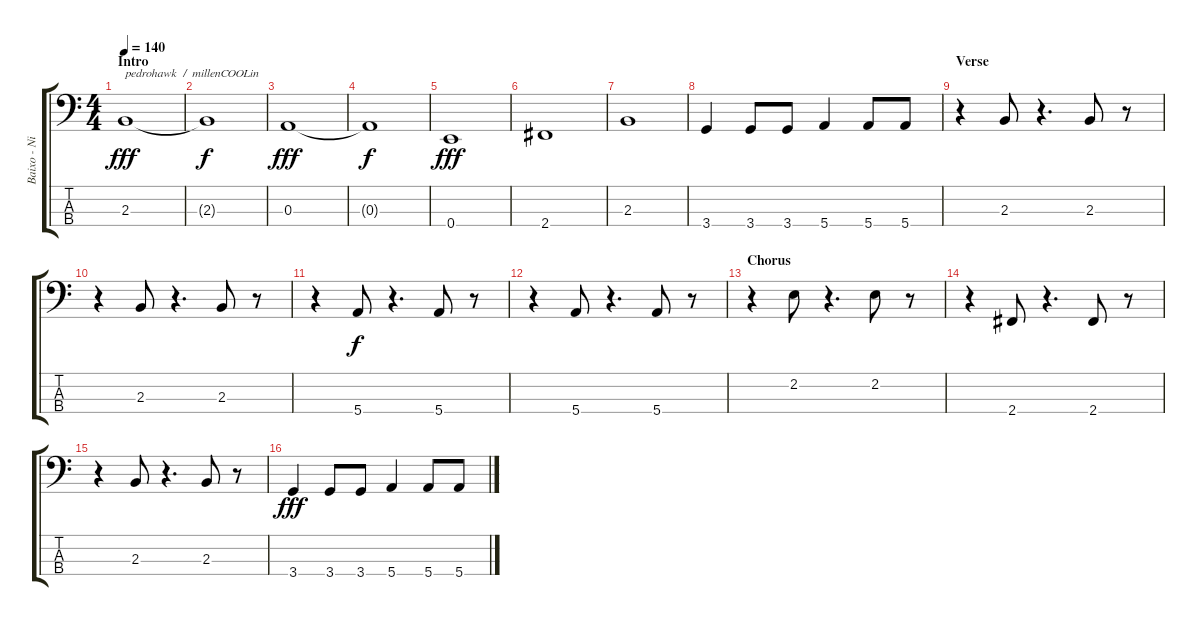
\track ("Baixo - Nikola" "Baixo - Ni") {instrument electricbasspick}
\staff {score tabs}
\tuning (G2 D2 A1 E1) {hide}
\ts (4 4)
\section ("" "Intro")
\tempo 140
\clef f4
\ks c
2.3.1{txt "pedrohawk  /  millenCOOLin" dy fff instrument electricbasspick} |
2.3{t}.1{dy f} |
0.3.1{dy fff} |
0.3{t}.1{dy f} |
0.4.1{dy fff} |
2.4.1 |
2.3.1 |
3.4.4 3.4.8 3.4.8 5.4.4 5.4.8 5.4.8 |
\section ("" "Verse")
r.4 2.3.8 r.4{d} 2.3.8 r.8 |
r.4 2.3.8 r.4{d} 2.3.8 r.8 |
r.4 5.4.8{dy f} r.4{d} 5.4.8 r.8 |
r.4 5.4.8 r.4{d} 5.4.8 r.8 |
\section ("" "Chorus")
r.4 2.2.8 r.4{d} 2.2.8 r.8 |
r.4 2.4.8 r.4{d} 2.4.8 r.8 |
r.4 2.3.8 r.4{d} 2.3.8 r.8 |
3.4.4{dy fff} 3.4.8 3.4.8 5.4.4 5.4.8 5.4.8
